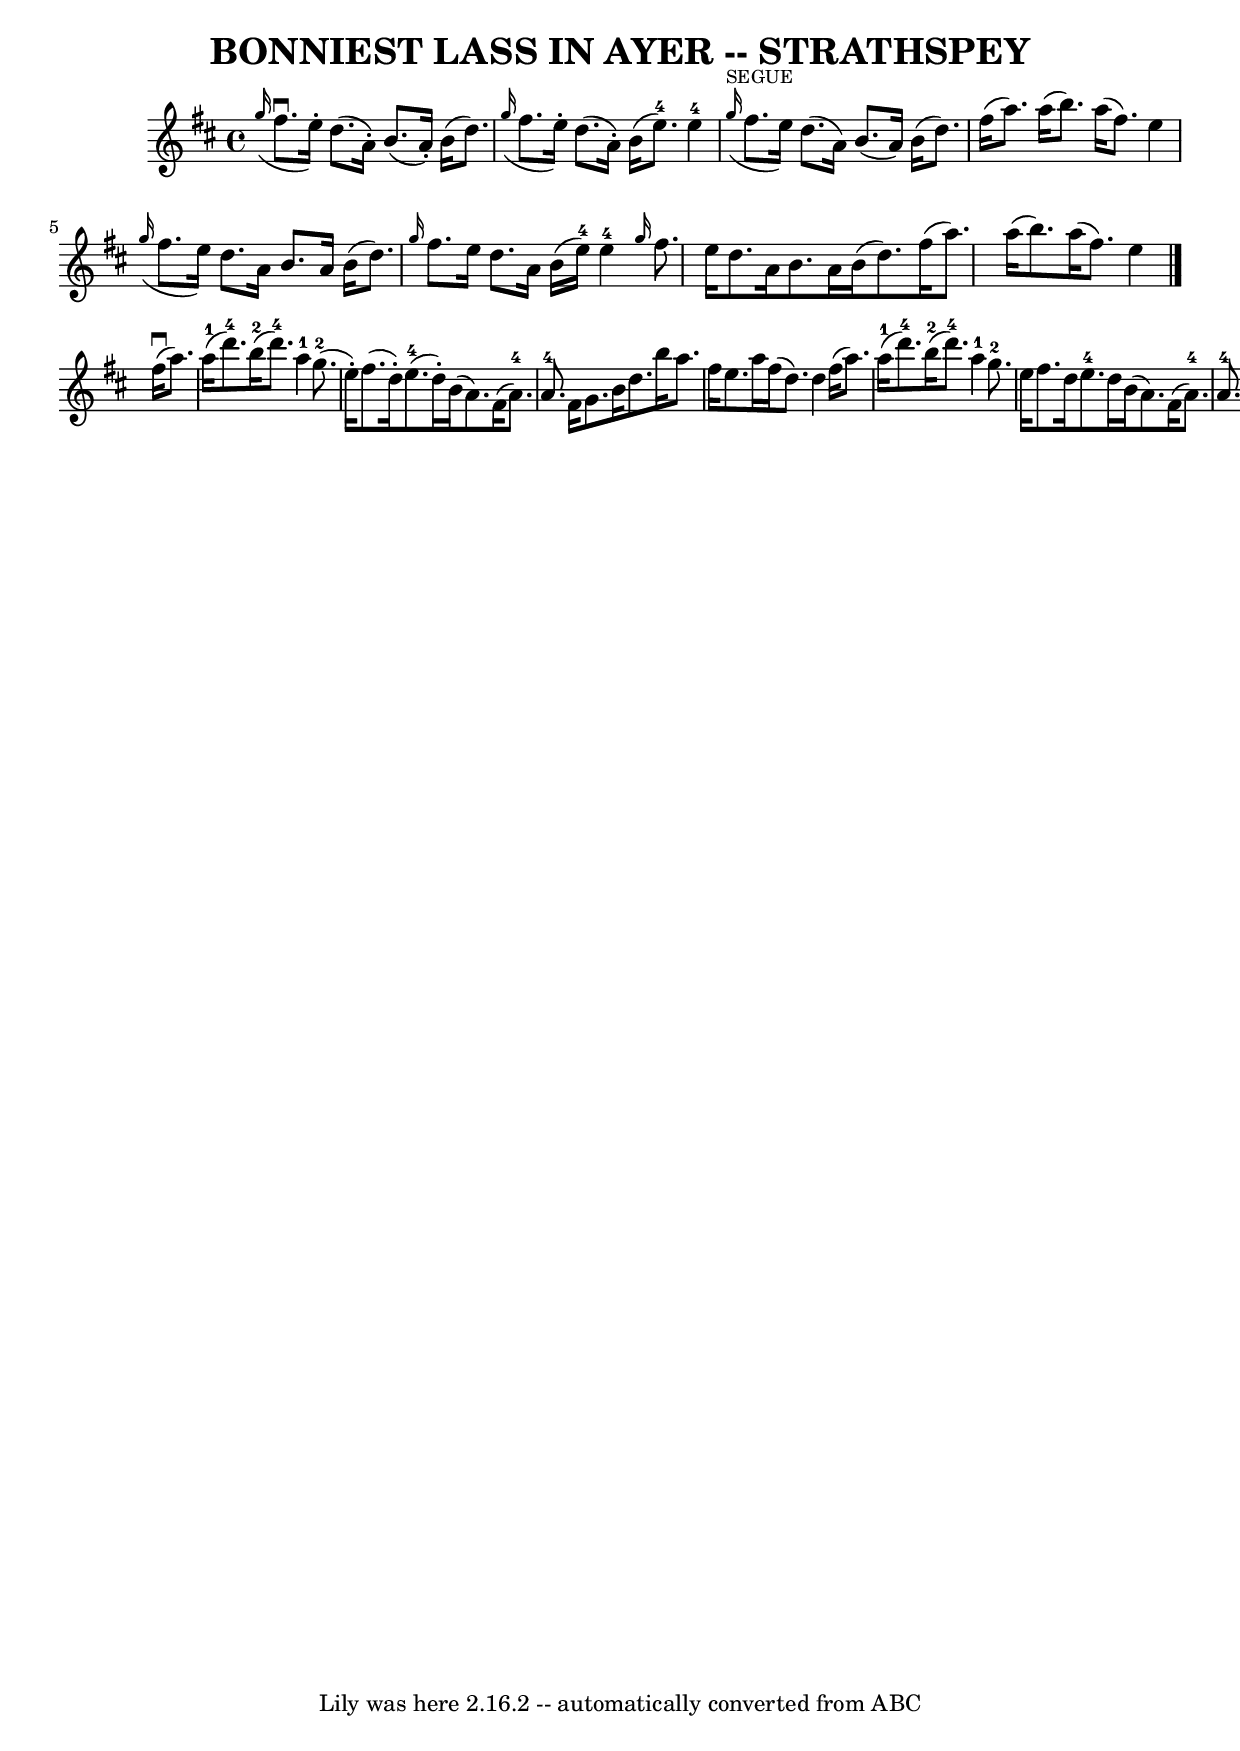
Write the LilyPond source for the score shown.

\version "2.16.2"
\include "Mammoth.ily"
\header {
  %% book = "Ryan's Mammoth Collection of Fiddle Tunes"
  crossRefNumber = "1"
  footnotes = ""
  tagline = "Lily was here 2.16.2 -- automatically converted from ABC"
  title = "BONNIEST LASS IN AYER -- STRATHSPEY"

}
voicedefault =  {


  \override Staff.TimeSignature #'style = #'C
  \time 4/4 % %slurgraces 1
  
  \key d \major
  \grace { g''16 (
	 } fis''8.^\downbow e''16-.)   
  d''8. (a'16-.) b'8. (a'16-.) b'16 (d''8.)   |
  
  \grace { g''16 (
	 } fis''8. e''16-.) d''8. (a'16-.) b'16 (
  e''8.-4) e''4-4   |
  |
  \grace { g''16 
	  ^\segue(
	 } fis''8. e''16) d''8. (a'16) b'8. (a'16)   
  b'16 (d''8.)   |
  fis''16 (a''8.) a''16 (b''8.)   
  a''16 (fis''8.) e''4    |
  \grace { g''16 (
	 } fis''8.    
  e''16) d''8. a'16 b'8. a'16 b'16 (d''8.)   |
  
  \grace { g''16  
	 } fis''8. e''16 d''8. a'16 b'16 (e''16-4) e''4-4   |
  \grace { g''16  
	 } fis''8. e''16 d''8.  
  a'16 b'8. a'16 b'16 (d''8.)   |
  fis''16 (a''8.) 
  a''16 (b''8.) a''16 (fis''8.) e''4    \bar "|." fis''16 (^\downbow a''8.) a''16-1(d'''8.-4) b''16-2(
  d'''8.-4) a''4-1   |
  g''8.-2(e''16-.) fis''8. (
  d''16-.) e''8.-4(d''16-.) b'16 (a'8.)   |
  
  fis'16 (a'8.-4) a'8.-4 fis'16 g'8. b'16 d''8. b''16  
  |
  a''8. fis''16 e''8. a''16 fis''16 (d''8.) d''4 
  |
  fis''16 (a''8.) a''16-1(d'''8.-4)     
  b''16-2(d'''8.-4) a''4-1   |
  g''8.-2 e''16    
  fis''8. d''16 e''8.-4 d''16 b'16 (a'8.)   |
  
  fis'16 (a'8.-4) a'8.-4 fis'16 g'8. b'16 d''8. b''16  
  |
  a''8. fis''16 e''8. a''16 fis''16 (d''8.) d''4 
  \bar "|."   

}

\score{
  <<

    \context Staff="default"
    {
      \voicedefault 
      
    }

  >>
  \layout {
    
  }
  \midi {
  }

}
